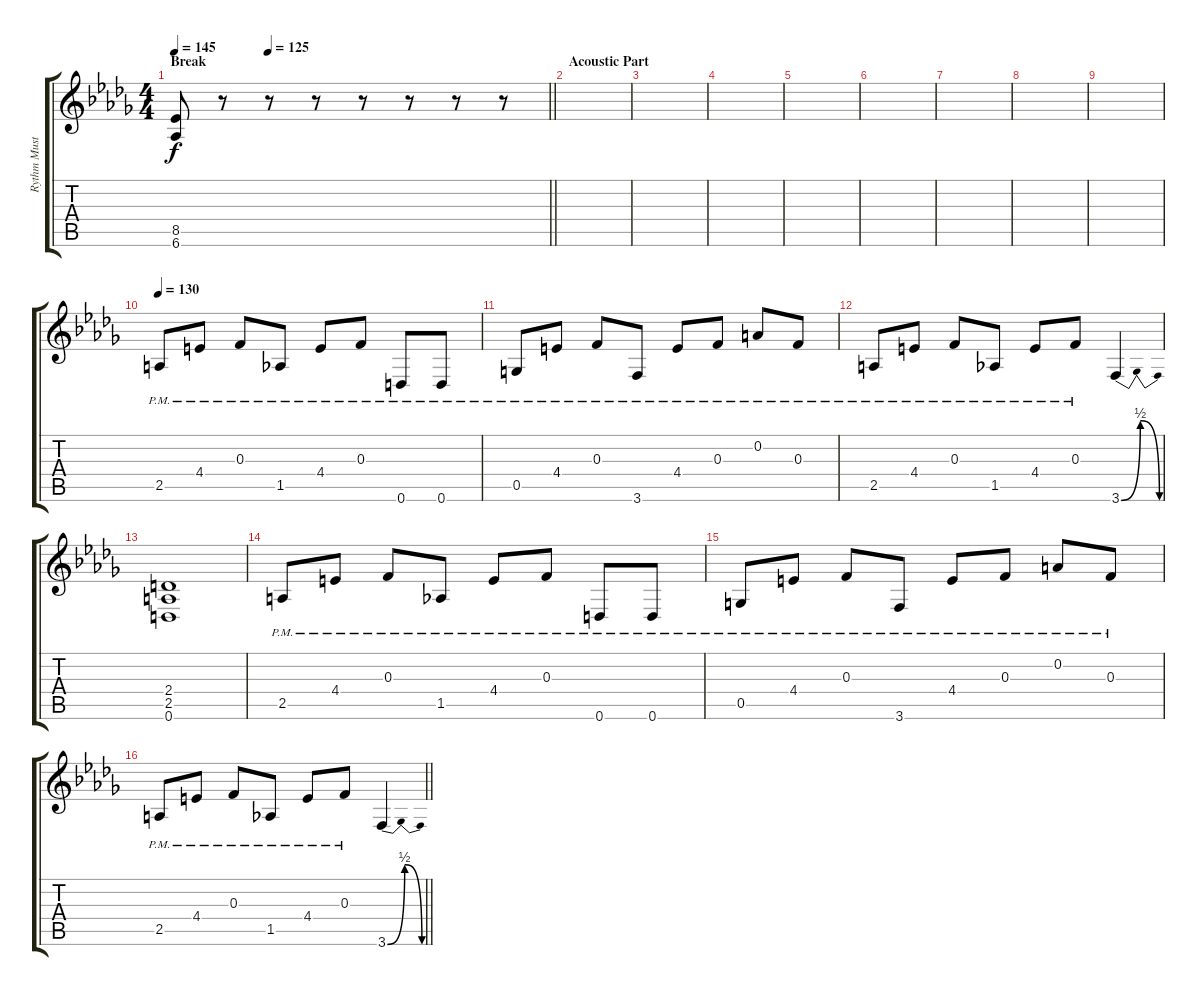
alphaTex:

\track ("Rythm Mustaine" "Rythm Must") {instrument distortionguitar}
\staff {score tabs}
\tuning (D4 A3 F3 C3 G2 D2) {hide}
\ts (4 4)
\section ("" "Break")
\tempo 145
\tempo (125 0.25)
\clef g2
\barLineRight lightlight
\ks db
(8.5 6.6).8{dy f} r.8 r.8 r.8 r.8 r.8 r.8 r.8 |
\section ("" "Acoustic Part")
|
|
|
|
|
|
|
|
\tempo 130
2.5{pm}.8 4.4{pm}.8 0.3{pm}.8 1.5{pm}.8 4.4{pm}.8 0.3{pm}.8 0.6{pm}.8 0.6{pm}.8 |
0.5{pm}.8 4.4{pm}.8 0.3{pm}.8 3.6{pm}.8 4.4{pm}.8 0.3{pm}.8 0.2{pm}.8 0.3{pm}.8 |
2.5{pm}.8 4.4{pm}.8 0.3{pm}.8 1.5{pm}.8 4.4{pm}.8 0.3{pm}.8 3.6{be (bendrelease 0 0 41 2 41 2 60 0)}.4 |
(2.4 2.5 0.6).1 |
2.5{pm}.8 4.4{pm}.8 0.3{pm}.8 1.5{pm}.8 4.4{pm}.8 0.3{pm}.8 0.6{pm}.8 0.6{pm}.8 |
0.5{pm}.8 4.4{pm}.8 0.3{pm}.8 3.6{pm}.8 4.4{pm}.8 0.3{pm}.8 0.2{pm}.8 0.3{pm}.8 |
\barLineRight lightlight
2.5{pm}.8 4.4{pm}.8 0.3{pm}.8 1.5{pm}.8 4.4{pm}.8 0.3{pm}.8 3.6{be (bendrelease 0 0 41 2 41 2 60 0)}.4
